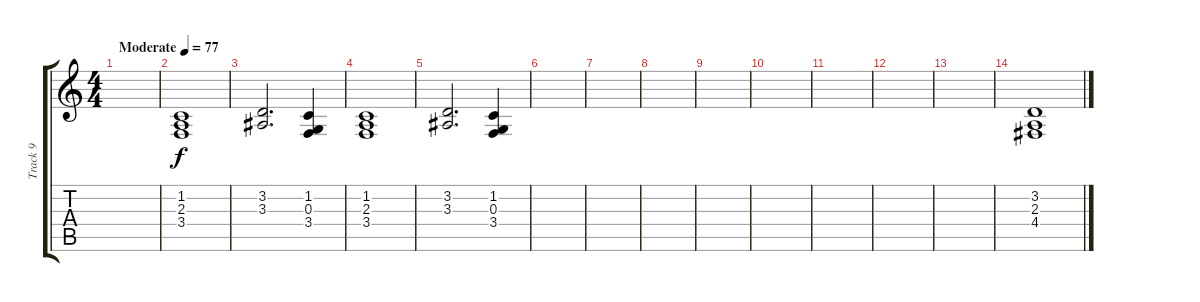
\track ("Track 9" "Track 9") {instrument pad2warm}
\staff {score tabs}
\tuning (E4 B3 G3 D3 A2 E2) {hide}
\ts (4 4)
\tempo (77 "Moderate")
\clef g2
\ks c
|
(1.2 2.3 3.4).1 |
(3.2 3.3).2{d} (1.2 0.3 3.4).4 |
(1.2 2.3 3.4).1 |
(3.2 3.3).2{d} (1.2 0.3 3.4).4 |
|
|
|
|
|
|
|
|
(3.2 2.3 4.4).1{volume 4 balance 13 instrument stringensemble1}
